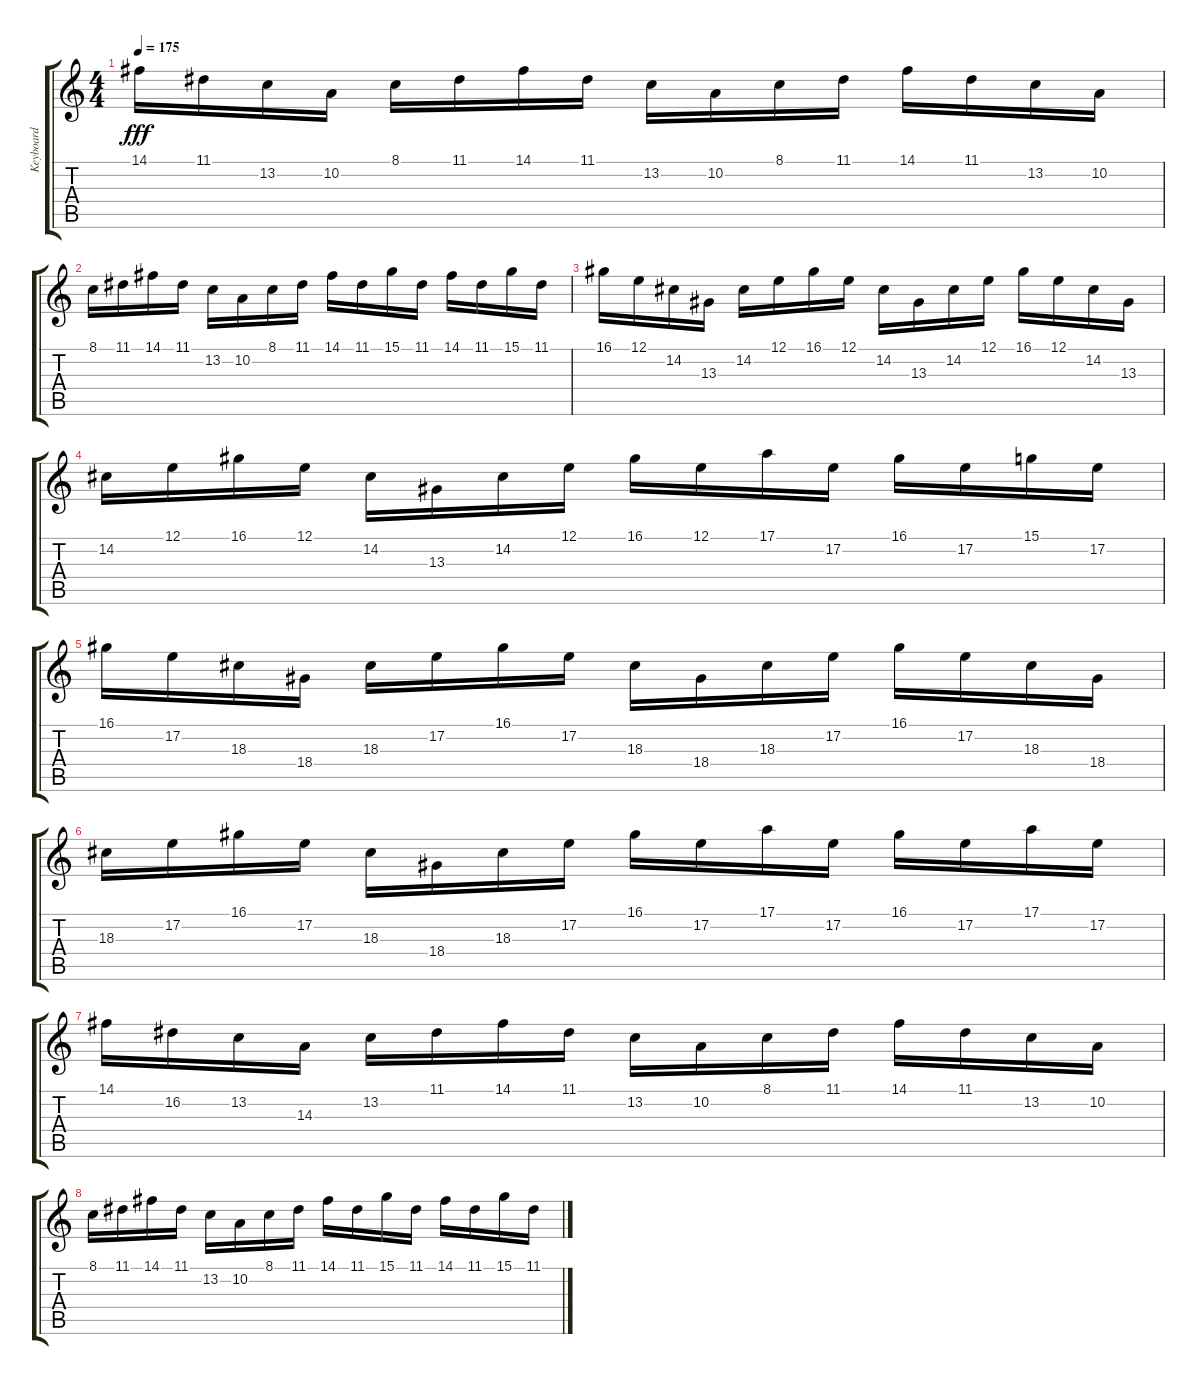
\track ("Keyboard" "Keyboard") {instrument harpsichord}
\staff {score tabs}
\tuning (E4 B3 G3 D3 A2 E2) {hide}
\ts (4 4)
\tempo 175
\clef g2
\ks c
14.1.16{dy fff} 11.1.16 13.2.16 10.2.16 8.1.16 11.1.16 14.1.16 11.1.16 13.2.16 10.2.16 8.1.16 11.1.16 14.1.16 11.1.16 13.2.16 10.2.16 |
8.1.16 11.1.16 14.1.16 11.1.16 13.2.16 10.2.16 8.1.16 11.1.16 14.1.16 11.1.16 15.1.16 11.1.16 14.1.16 11.1.16 15.1.16 11.1.16 |
16.1.16 12.1.16 14.2.16 13.3.16 14.2.16 12.1.16 16.1.16 12.1.16 14.2.16 13.3.16 14.2.16 12.1.16 16.1.16 12.1.16 14.2.16 13.3.16 |
14.2.16 12.1.16 16.1.16 12.1.16 14.2.16 13.3.16 14.2.16 12.1.16 16.1.16 12.1.16 17.1.16 17.2.16 16.1.16 17.2.16 15.1.16 17.2.16 |
16.1.16 17.2.16 18.3.16 18.4.16 18.3.16 17.2.16 16.1.16 17.2.16 18.3.16 18.4.16 18.3.16 17.2.16 16.1.16 17.2.16 18.3.16 18.4.16 |
18.3.16 17.2.16 16.1.16 17.2.16 18.3.16 18.4.16 18.3.16 17.2.16 16.1.16 17.2.16 17.1.16 17.2.16 16.1.16 17.2.16 17.1.16 17.2.16 |
14.1.16 16.2.16 13.2.16 14.3.16 13.2.16 11.1.16 14.1.16 11.1.16 13.2.16 10.2.16 8.1.16 11.1.16 14.1.16 11.1.16 13.2.16 10.2.16 |
8.1.16 11.1.16 14.1.16 11.1.16 13.2.16 10.2.16 8.1.16 11.1.16 14.1.16 11.1.16 15.1.16 11.1.16 14.1.16 11.1.16 15.1.16 11.1.16
